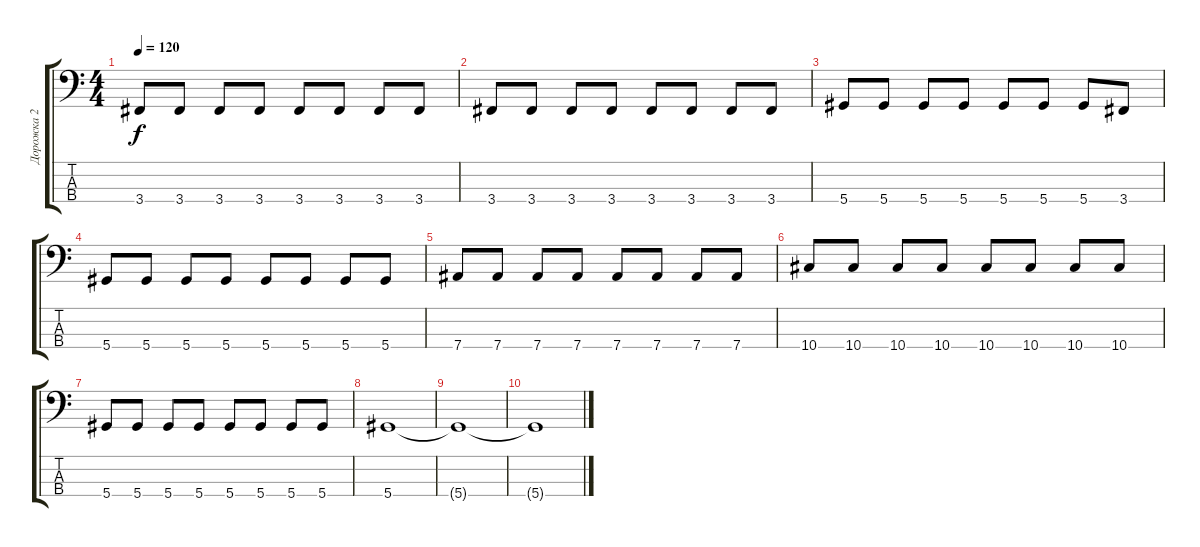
\track ("Дорожка 2" "Дорожка 2") {instrument electricbasspick}
\staff {score tabs}
\tuning (Gb2 Db2 Ab1 Eb1) {hide}
\ts (4 4)
\tempo 120
\clef f4
\ks c
3.4.8{dy f} 3.4.8 3.4.8 3.4.8 3.4.8 3.4.8 3.4.8 3.4.8 |
3.4.8 3.4.8 3.4.8 3.4.8 3.4.8 3.4.8 3.4.8 3.4.8 |
5.4.8 5.4.8 5.4.8 5.4.8 5.4.8 5.4.8 5.4.8 3.4.8 |
5.4.8 5.4.8 5.4.8 5.4.8 5.4.8 5.4.8 5.4.8 5.4.8 |
7.4.8 7.4.8 7.4.8 7.4.8 7.4.8 7.4.8 7.4.8 7.4.8 |
10.4.8 10.4.8 10.4.8 10.4.8 10.4.8 10.4.8 10.4.8 10.4.8 |
5.4.8 5.4.8 5.4.8 5.4.8 5.4.8 5.4.8 5.4.8 5.4.8 |
5.4.1{volume 5} |
5.4{t}.1 |
5.4{t}.1
